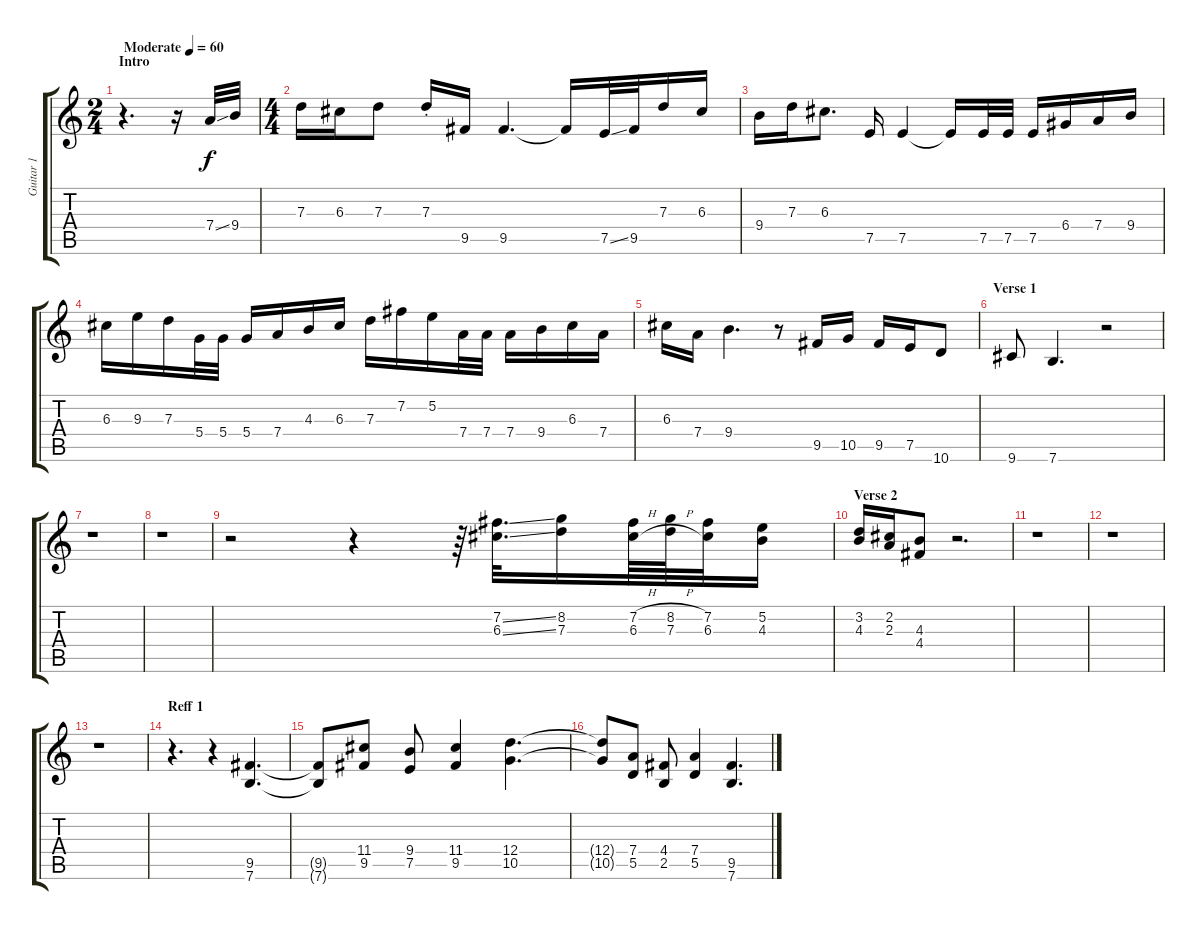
\track ("Guitar 1" "Guitar 1") {instrument acousticguitarsteel}
\staff {score tabs}
\tuning (E4 B3 G3 D3 A2 E2) {hide}
\ts (2 4)
\section ("" "Intro")
\tempo (60 "Moderate")
\clef g2
\ks c
r.4{d dy f instrument acousticguitarsteel} r.16 7.4{ss}.32 9.4.32 |
\ts (4 4)
7.3.16 6.3.16 7.3.8 7.3{st}.16 9.5.16 9.5.4{d} 9.5{t}.16 7.5{ss}.32 9.5.32 7.3.16 6.3.16 |
9.4.16 7.3.16 6.3.8{d} 7.5.16 7.5.4 7.5{t}.16 7.5.32 7.5.32 7.5.16 6.4.16 7.4.16 9.4.16 |
6.3.16 9.3.16 7.3.16 5.4.32 5.4.32 5.4.16 7.4.16 4.3.16 6.3.16 7.3.16 7.2.16 5.2.16 7.4.32 7.4.32 7.4.16 9.4.16 6.3.16 7.4.16 |
6.3.16 7.4.16 9.4.4{d} r.8 9.5.16 10.5.16 9.5.16 7.5.16 10.6.8 |
\section ("" "Verse 1")
9.6.8 7.6.4{d} r.2 |
r.1 |
r.1 |
r.2 r.4 r.64 (7.2{ss} 6.3{ss}).32{d} (8.2 7.3).16 (7.2{h} 6.3{h}).64 (8.2{h} 7.3{h}).64 (7.2 6.3).32 (5.2 4.3).16 |
\section ("" "Verse 2")
(3.2 4.3).16 (2.2 2.3).16 (4.3 4.4).8 r.2{d} |
r.1 |
r.1 |
r.1 |
\section ("" "Reff 1")
r.4{d} r.4 (9.5 7.6).4{d} |
(9.5{t} 7.6{t}).8 (11.4 9.5).8 (9.4 7.5).8 (11.4 9.5).4 (12.4 10.5).4{d} |
(12.4{t} 10.5{t}).8 (7.4 5.5).8 (4.4 2.5).8 (7.4 5.5).4 (9.5 7.6).4{d}
